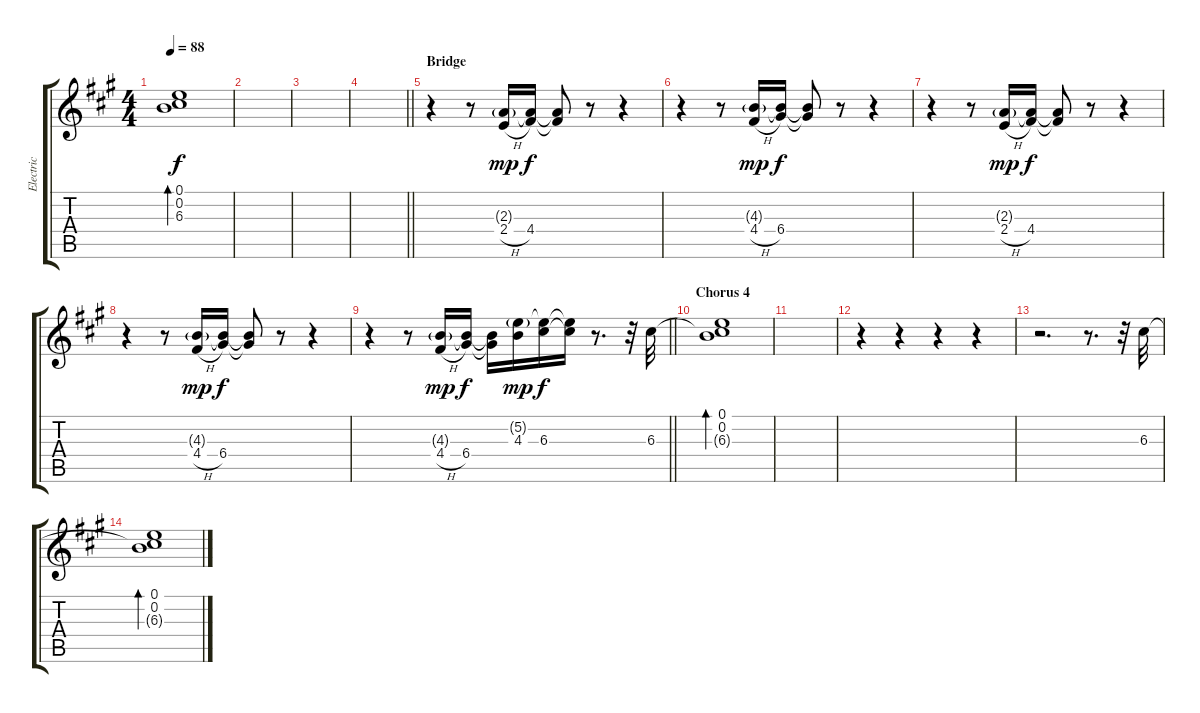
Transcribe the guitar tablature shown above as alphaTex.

\track ("Electric" "Electric") {instrument overdrivenguitar}
\staff {score tabs}
\tuning (E4 B3 G3 D3 A2 E2) {hide}
\ts (4 4)
\tempo 88
\clef g2
\ks a
(0.1 0.2 6.3{t}).1{bd 240 dy f volume 0} |
|
|
\barLineRight lightlight
|
\section ("" "Bridge")
r.4 r.8 (2.3{g} 2.4{h}).16{dy mp} (2.3{t} 4.4).16{dy f} (2.3{t} 4.4{t}).8 r.8 r.4 |
r.4 r.8 (4.3{g} 4.4{h}).16{dy mp} (4.3{t} 6.4).16{dy f} (4.3{t} 6.4{t}).8 r.8 r.4 |
r.4 r.8 (2.3{g} 2.4{h}).16{dy mp} (2.3{t} 4.4).16{dy f} (2.3{t} 4.4{t}).8 r.8 r.4 |
r.4 r.8 (4.3{g} 4.4{h}).16{dy mp} (4.3{t} 6.4).16{dy f} (4.3{t} 6.4{t}).8 r.8 r.4 |
\barLineRight lightlight
r.4 r.8 (4.3{g} 4.4{h}).16{dy mp} (4.3{t} 6.4).16{dy f} (4.3{t} 6.4{t}).16 (5.2{g} 4.3).16{dy mp} (5.2{t} 6.3).16{dy f} (5.2{t} 6.3{t}).16 r.8{d} r.32 6.3.32 |
\section ("" "Chorus 4")
(0.1 0.2 6.3{t}).1{bd 240 volume 0} |
|
r.4 r.4 r.4 r.4 |
r.2{d volume 0} r.8{d} r.32 6.3.32{volume 13} |
(0.1 0.2 6.3{t}).1{bd 240 volume 0}
